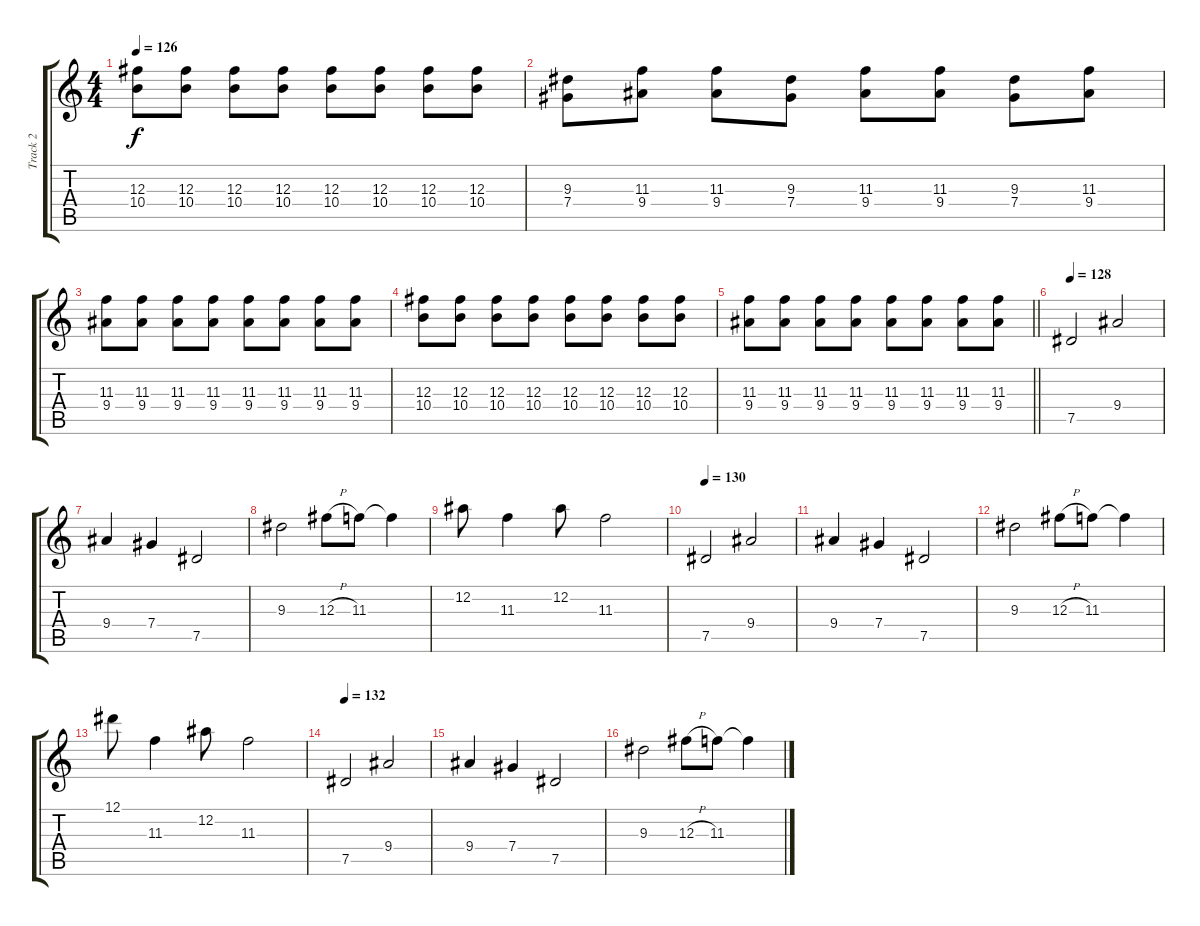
\track ("Track 2" "Track 2") {instrument distortionguitar}
\staff {score tabs}
\tuning (Eb4 Bb3 Gb3 Db3 Ab2 Eb2) {hide}
\ts (4 4)
\tempo 126
\clef g2
\ks c
(12.3 10.4).8{dy f} (12.3 10.4).8 (12.3 10.4).8 (12.3 10.4).8 (12.3 10.4).8 (12.3 10.4).8 (12.3 10.4).8 (12.3 10.4).8 |
(9.3 7.4).8 (11.3 9.4).8 (11.3 9.4).8 (9.3 7.4).8 (11.3 9.4).8 (11.3 9.4).8 (9.3 7.4).8 (11.3 9.4).8 |
(11.3 9.4).8 (11.3 9.4).8 (11.3 9.4).8 (11.3 9.4).8 (11.3 9.4).8 (11.3 9.4).8 (11.3 9.4).8 (11.3 9.4).8 |
(12.3 10.4).8 (12.3 10.4).8 (12.3 10.4).8 (12.3 10.4).8 (12.3 10.4).8 (12.3 10.4).8 (12.3 10.4).8 (12.3 10.4).8 |
\barLineRight lightlight
(11.3 9.4).8 (11.3 9.4).8 (11.3 9.4).8 (11.3 9.4).8 (11.3 9.4).8 (11.3 9.4).8 (11.3 9.4).8 (11.3 9.4).8 |
\section ("" "")
\tempo 128
7.5.2 9.4.2 |
9.4.4 7.4.4 7.5.2 |
9.3.2 12.3{h}.8 11.3.8 11.3{t}.4 |
12.2.8 11.3.4 12.2.8 11.3.2 |
\tempo 130
7.5.2 9.4.2 |
9.4.4 7.4.4 7.5.2 |
9.3.2 12.3{h}.8 11.3.8 11.3{t}.4 |
12.1.8 11.3.4 12.2.8 11.3.2 |
\tempo 132
7.5.2 9.4.2 |
9.4.4 7.4.4 7.5.2 |
9.3.2 12.3{h}.8 11.3.8 11.3{t}.4
